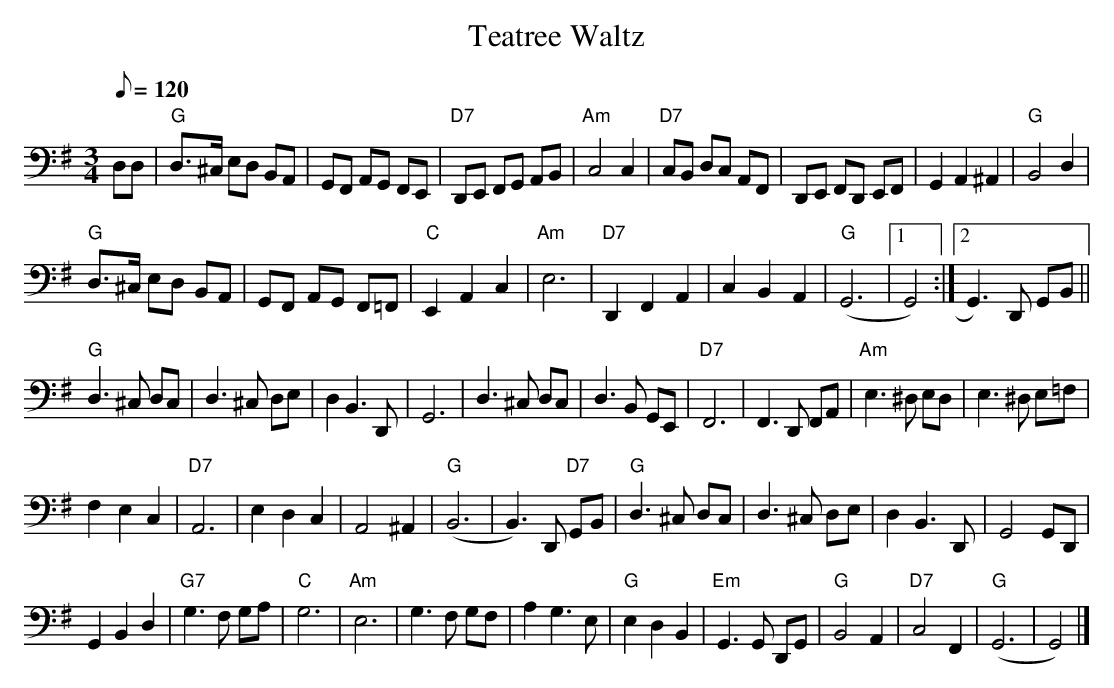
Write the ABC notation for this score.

X:1
T: Teatree Waltz
M: 3/4
L: 1/8
Q: 120
K: Gmaj clef=bass middle=d
dd |\
"G" d>^c ed BA | GF AG FE | "D7" DE FG AB | "Am" c4 c2 | \
"D7" cB dc AF | DE FD EF | G2 A2 ^A2 | "G" B4 d2 |
"G" d>^c ed BA | GF AG F=F | "C" E2 A2 c2 | "Am" e6 | \
"D7" D2 F2 A2 | c2 B2 A2 | "G" (G6 | [1 G4) :| [2 G3) D GB ||
"G" d2>^c2 dc | d2>^c2 de | d2 B3 D | G6 |d2>^c2 dc | d2>B2 GE | \
"D7" F6 | F2>D2 FA | "Am" e2>^d2 ed | e2>^d2 e=f |
f2 e2 c2 | "D7" A6 | e2 d2 c2 | A4 ^A2 | "G" (B6 | B3) D "D7" GB | \
"G" d2>^c2 dc | d2>^c2 de | d2 B3 D | G4 GD |
G2 B2 d2 | "G7" g2>f2 ga | "C" g6 | "Am" e6 | g2>f2 gf | a2 g2>e2 | \
"G" e2 d2 B2 | "Em" G2>G2 DG | "G" B4 A2 | "D7" c4 F2 | "G" (G6 | G4) |]
